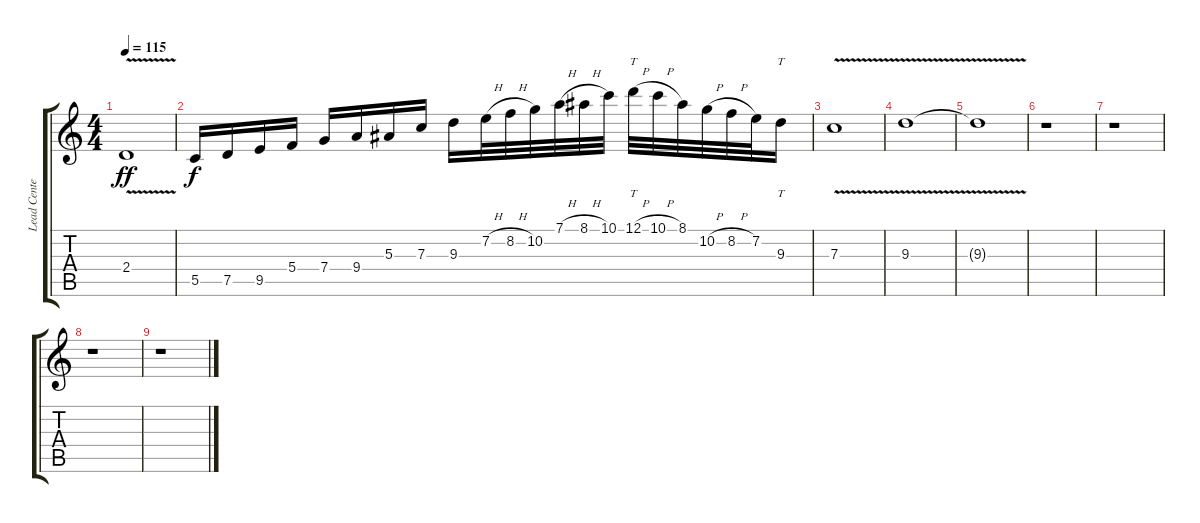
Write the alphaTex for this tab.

\track ("Lead Center" "Lead Cente") {instrument distortionguitar}
\staff {score tabs}
\tuning (D4 A3 F3 C3 G2 D2) {hide}
\ts (4 4)
\tempo 115
\clef g2
\ks c
2.4{v}.1{dy ff} |
5.5.16{dy f} 7.5.16 9.5.16 5.4.16 7.4.16 9.4.16 5.3.16 7.3.16 9.3.16 7.2{h}.32 8.2{h}.32 10.2.32 7.1{h}.32 8.1{h}.32 10.1.32 12.1{h}.32{tt} 10.1{h}.32 8.1.32 10.2{h}.32 8.2{h}.32 7.2.32 9.3.16{tt} |
7.3{v}.1 |
9.3{v}.1 |
9.3{t}.1 |
r.1 |
r.1 |
r.1 |
r.1
